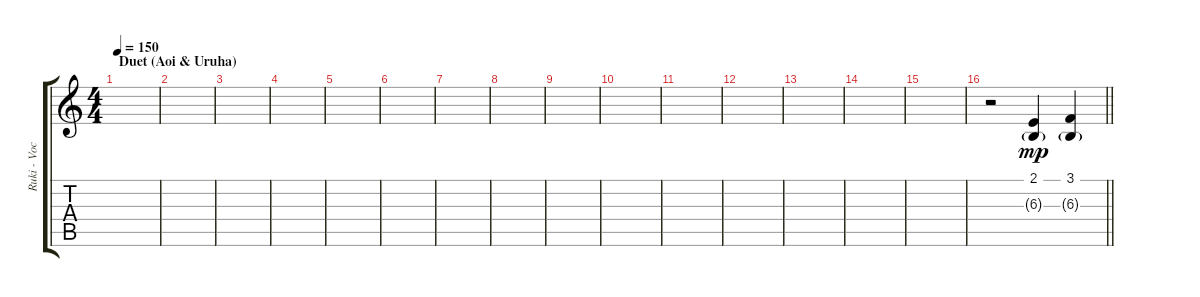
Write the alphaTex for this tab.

\track ("Ruki - Vocals" "Ruki - Voc") {instrument lead6voice}
\staff {score tabs}
\tuning (D4 A3 F3 C3 G2 D2) {hide}
\ts (4 4)
\section ("" "Duet (Aoi & Uruha)")
\tempo 150
\clef g2
\ks c
|
|
|
|
|
|
|
|
|
|
|
|
|
|
|
\barLineRight lightlight
r.2 (2.1 6.3{g}).4{dy mp} (3.1 6.3{g}).4
